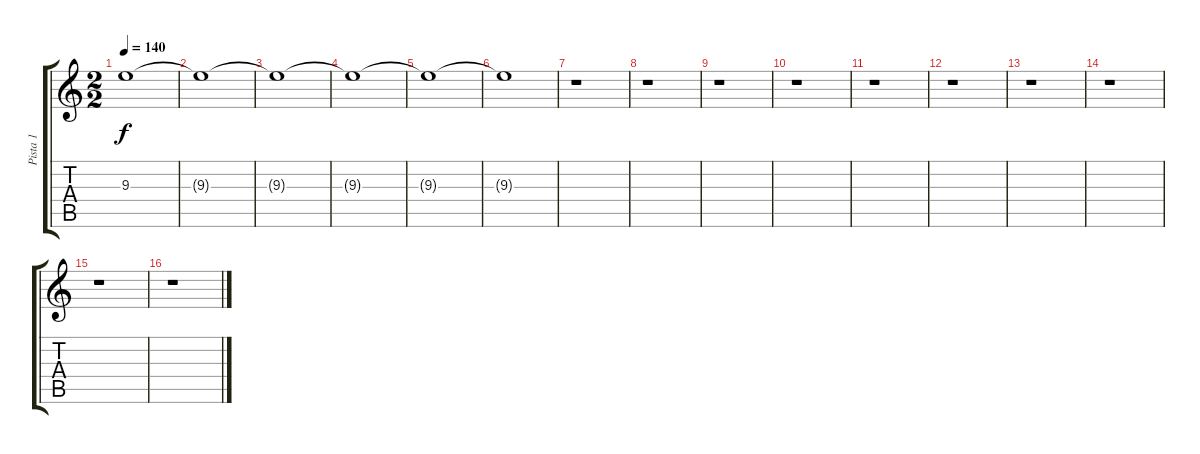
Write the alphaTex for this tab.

\track ("Pista 1" "Pista 1") {instrument distortionguitar}
\staff {score tabs}
\tuning (E4 B3 G3 D3 A2 E2) {hide}
\ts (2 2)
\tempo 140
\clef g2
\ks c
9.3.1{dy f} |
9.3{t}.1 |
9.3{t}.1 |
9.3{t}.1 |
9.3{t}.1 |
9.3{t}.1 |
r.1 |
r.1 |
r.1 |
r.1 |
r.1 |
r.1 |
r.1 |
r.1 |
r.1 |
r.1
